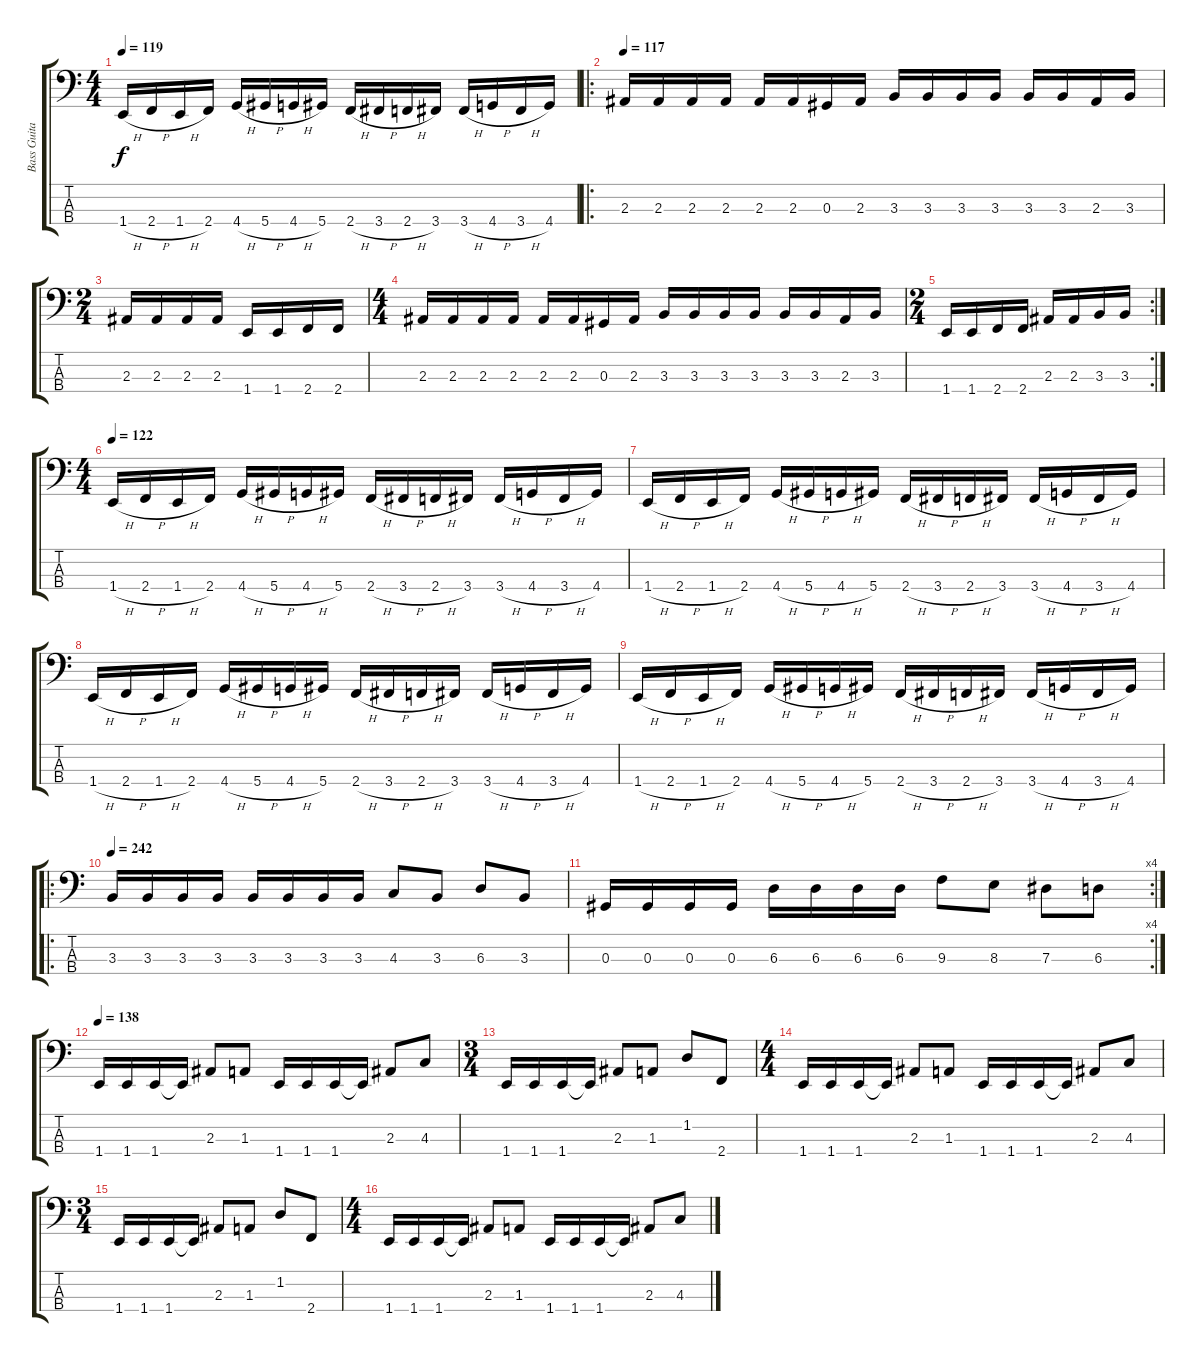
\track ("Bass Guitar" "Bass Guita") {instrument electricbassfinger}
\staff {score tabs}
\tuning (Gb2 Db2 Ab1 Eb1) {hide}
\ts (4 4)
\tempo 119
\clef f4
\ks c
1.4{h}.16{dy f} 2.4{h}.16 1.4{h}.16 2.4.16 4.4{h}.16 5.4{h}.16 4.4{h}.16 5.4.16 2.4{h}.16 3.4{h}.16 2.4{h}.16 3.4.16 3.4{h}.16 4.4{h}.16 3.4{h}.16 4.4.16 |
\ro
\tempo 117
2.3.16 2.3.16 2.3.16 2.3.16 2.3.16 2.3.16 0.3.16 2.3.16 3.3.16 3.3.16 3.3.16 3.3.16 3.3.16 3.3.16 2.3.16 3.3.16 |
\ts (2 4)
2.3.16 2.3.16 2.3.16 2.3.16 1.4.16 1.4.16 2.4.16 2.4.16 |
\ts (4 4)
2.3.16 2.3.16 2.3.16 2.3.16 2.3.16 2.3.16 0.3.16 2.3.16 3.3.16 3.3.16 3.3.16 3.3.16 3.3.16 3.3.16 2.3.16 3.3.16 |
\rc 2
\ts (2 4)
1.4.16 1.4.16 2.4.16 2.4.16 2.3.16 2.3.16 3.3.16 3.3.16 |
\ts (4 4)
\tempo 122
1.4{h}.16 2.4{h}.16 1.4{h}.16 2.4.16 4.4{h}.16 5.4{h}.16 4.4{h}.16 5.4.16 2.4{h}.16 3.4{h}.16 2.4{h}.16 3.4.16 3.4{h}.16 4.4{h}.16 3.4{h}.16 4.4.16 |
1.4{h}.16 2.4{h}.16 1.4{h}.16 2.4.16 4.4{h}.16 5.4{h}.16 4.4{h}.16 5.4.16 2.4{h}.16 3.4{h}.16 2.4{h}.16 3.4.16 3.4{h}.16 4.4{h}.16 3.4{h}.16 4.4.16 |
1.4{h}.16 2.4{h}.16 1.4{h}.16 2.4.16 4.4{h}.16 5.4{h}.16 4.4{h}.16 5.4.16 2.4{h}.16 3.4{h}.16 2.4{h}.16 3.4.16 3.4{h}.16 4.4{h}.16 3.4{h}.16 4.4.16 |
1.4{h}.16 2.4{h}.16 1.4{h}.16 2.4.16 4.4{h}.16 5.4{h}.16 4.4{h}.16 5.4.16 2.4{h}.16 3.4{h}.16 2.4{h}.16 3.4.16 3.4{h}.16 4.4{h}.16 3.4{h}.16 4.4.16 |
\ro
\tempo 242
3.3.16 3.3.16 3.3.16 3.3.16 3.3.16 3.3.16 3.3.16 3.3.16 4.3.8 3.3.8 6.3.8 3.3.8 |
\rc 4
0.3.16 0.3.16 0.3.16 0.3.16 6.3.16 6.3.16 6.3.16 6.3.16 9.3.8 8.3.8 7.3.8 6.3.8 |
\tempo 138
1.4.16 1.4.16 1.4.16 1.4{t}.16 2.3.8 1.3.8 1.4.16 1.4.16 1.4.16 1.4{t}.16 2.3.8 4.3.8 |
\ts (3 4)
1.4.16 1.4.16 1.4.16 1.4{t}.16 2.3.8 1.3.8 1.2.8 2.4.8 |
\ts (4 4)
1.4.16 1.4.16 1.4.16 1.4{t}.16 2.3.8 1.3.8 1.4.16 1.4.16 1.4.16 1.4{t}.16 2.3.8 4.3.8 |
\ts (3 4)
1.4.16 1.4.16 1.4.16 1.4{t}.16 2.3.8 1.3.8 1.2.8 2.4.8 |
\ts (4 4)
1.4.16 1.4.16 1.4.16 1.4{t}.16 2.3.8 1.3.8 1.4.16 1.4.16 1.4.16 1.4{t}.16 2.3.8 4.3.8
